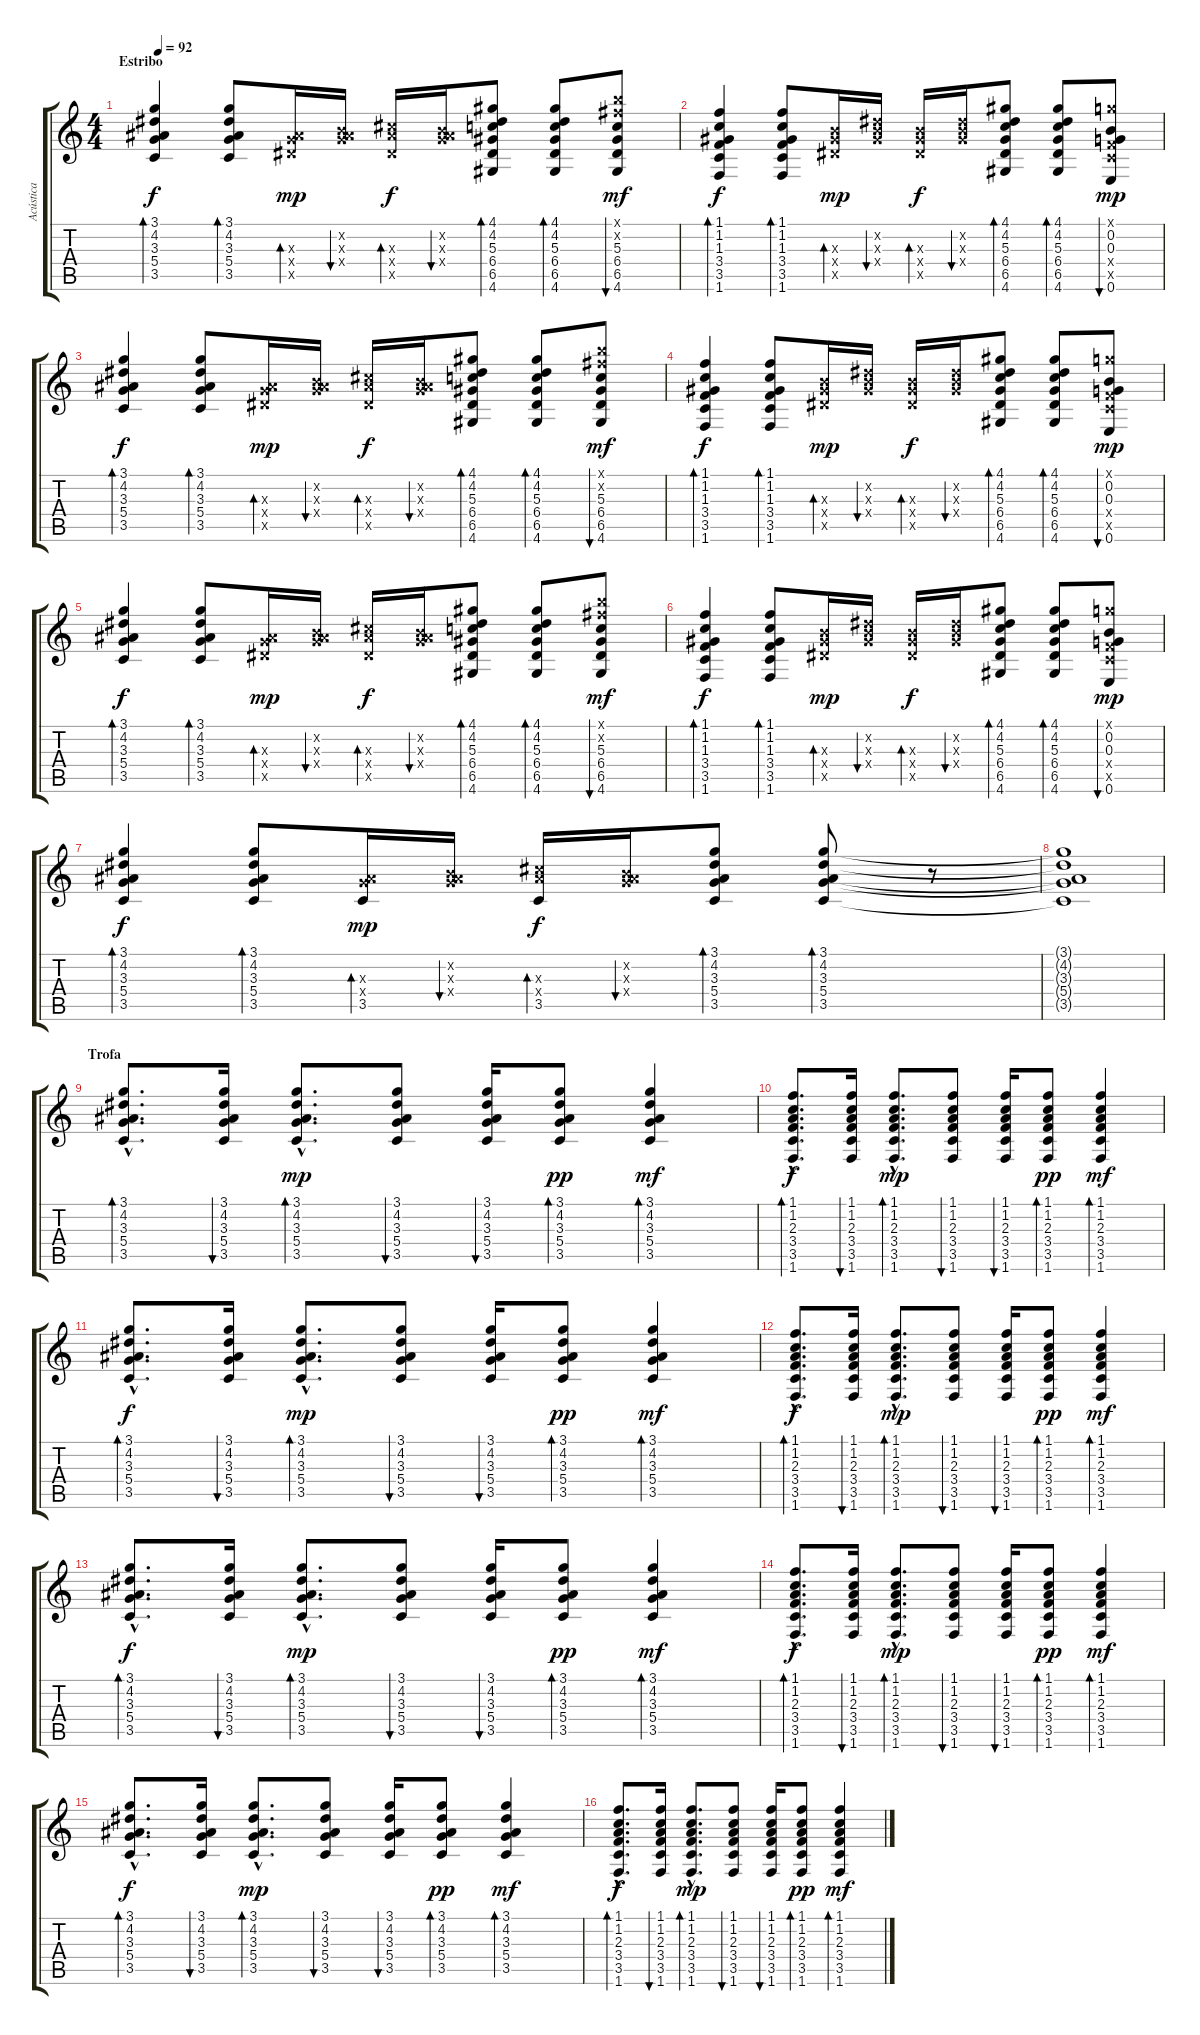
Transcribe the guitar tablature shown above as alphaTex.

\track ("Acústica" "Acústica") {instrument acousticguitarsteel}
\staff {score tabs}
\tuning (E4 B3 G3 D3 A2 E2) {hide}
\ts (4 4)
\section ("" "Estribo")
\tempo 92
\clef g2
\ks c
(3.1 4.2 3.3 5.4 3.5).4{bd 60 dy f} (3.1 4.2 3.3 5.4 3.5).8{bd 60} (0.3{x} 8.4{x} 6.5{x}).16{bd 60 dy mp} (0.2{x} 0.3{x} 8.4{x}).16{bu 60} (6.3{x} 8.4{x} 6.5{x}).16{bd 60 dy f} (0.2{x} 0.3{x} 8.4{x}).16{bu 60} (4.1 4.2 5.3 6.4 6.5 4.6).8{bd 60} (4.1 4.2 5.3 6.4 6.5 4.6).8{bd 60} (7.1{x} 7.2{x} 5.3 6.4 6.5 4.6).8{bu 60 dy mf} |
(1.1 1.2 1.3 3.4 3.5 1.6).4{bd 60 dy f} (1.1 1.2 1.3 3.4 3.5 1.6).8{bd 60} (4.3{x} 6.4{x} 6.5{x}).16{bd 60 dy mp} (4.2{x} 4.3{x} 6.4{x}).16{bu 60} (4.3{x} 6.4{x} 6.5{x}).16{bd 60 dy f} (4.2{x} 4.3{x} 6.4{x}).16{bu 60} (4.1 4.2 5.3 6.4 6.5 4.6).8{bd 60} (4.1 4.2 5.3 6.4 6.5 4.6).8{bd 60} (3.1{x} 0.2 0.3 3.4{x} 3.5{x} 0.6).8{bu 60 dy mp} |
(3.1 4.2 3.3 5.4 3.5).4{bd 60 dy f} (3.1 4.2 3.3 5.4 3.5).8{bd 60} (0.3{x} 8.4{x} 6.5{x}).16{bd 60 dy mp} (0.2{x} 0.3{x} 8.4{x}).16{bu 60} (6.3{x} 8.4{x} 6.5{x}).16{bd 60 dy f} (0.2{x} 0.3{x} 8.4{x}).16{bu 60} (4.1 4.2 5.3 6.4 6.5 4.6).8{bd 60} (4.1 4.2 5.3 6.4 6.5 4.6).8{bd 60} (7.1{x} 7.2{x} 5.3 6.4 6.5 4.6).8{bu 60 dy mf} |
(1.1 1.2 1.3 3.4 3.5 1.6).4{bd 60 dy f} (1.1 1.2 1.3 3.4 3.5 1.6).8{bd 60} (4.3{x} 6.4{x} 6.5{x}).16{bd 60 dy mp} (4.2{x} 4.3{x} 6.4{x}).16{bu 60} (4.3{x} 6.4{x} 6.5{x}).16{bd 60 dy f} (4.2{x} 4.3{x} 6.4{x}).16{bu 60} (4.1 4.2 5.3 6.4 6.5 4.6).8{bd 60} (4.1 4.2 5.3 6.4 6.5 4.6).8{bd 60} (3.1{x} 0.2 0.3 3.4{x} 3.5{x} 0.6).8{bu 60 dy mp} |
(3.1 4.2 3.3 5.4 3.5).4{bd 60 dy f} (3.1 4.2 3.3 5.4 3.5).8{bd 60} (0.3{x} 8.4{x} 6.5{x}).16{bd 60 dy mp} (0.2{x} 0.3{x} 8.4{x}).16{bu 60} (6.3{x} 8.4{x} 6.5{x}).16{bd 60 dy f} (0.2{x} 0.3{x} 8.4{x}).16{bu 60} (4.1 4.2 5.3 6.4 6.5 4.6).8{bd 60} (4.1 4.2 5.3 6.4 6.5 4.6).8{bd 60} (7.1{x} 7.2{x} 5.3 6.4 6.5 4.6).8{bu 60 dy mf} |
(1.1 1.2 1.3 3.4 3.5 1.6).4{bd 60 dy f} (1.1 1.2 1.3 3.4 3.5 1.6).8{bd 60} (4.3{x} 6.4{x} 6.5{x}).16{bd 60 dy mp} (4.2{x} 4.3{x} 6.4{x}).16{bu 60} (4.3{x} 6.4{x} 6.5{x}).16{bd 60 dy f} (4.2{x} 4.3{x} 6.4{x}).16{bu 60} (4.1 4.2 5.3 6.4 6.5 4.6).8{bd 60} (4.1 4.2 5.3 6.4 6.5 4.6).8{bd 60} (3.1{x} 0.2 0.3 3.4{x} 3.5{x} 0.6).8{bu 60 dy mp} |
(3.1 4.2 3.3 5.4 3.5).4{bd 60 dy f} (3.1 4.2 3.3 5.4 3.5).8{bd 60} (0.3{x} 8.4{x} 3.5).16{bd 60 dy mp} (0.2{x} 0.3{x} 8.4{x}).16{bu 60} (6.3{x} 8.4{x} 3.5).16{bd 60 dy f} (0.2{x} 0.3{x} 8.4{x}).16{bu 60} (3.1 4.2 3.3 5.4 3.5).8{bd 60} (3.1 4.2 3.3 5.4 3.5).8{bd 60} r.8 |
(3.1{t} 4.2{t} 3.3{t} 5.4{t} 3.5{t}).1 |
\section ("" "Trofa")
(3.1{hac} 4.2{hac} 3.3{hac} 5.4{hac} 3.5{hac}).8{d bd 60} (3.1 4.2 3.3 5.4 3.5).16{bu 60} (3.1{hac} 4.2{hac} 3.3{hac} 5.4{hac} 3.5{hac}).8{d bd 60 dy mp} (3.1 4.2 3.3 5.4 3.5).8{bu 60} (3.1 4.2 3.3 5.4 3.5).16{bu 60} (3.1 4.2 3.3 5.4 3.5).8{bd 60 dy pp} (3.1 4.2 3.3 5.4 3.5).4{bd 60 dy mf} |
(1.1{hac} 1.2{hac} 2.3{hac} 3.4{hac} 3.5{hac} 1.6{hac}).8{d bd 60 dy f} (1.1 1.2 2.3 3.4 3.5 1.6).16{bu 60} (1.1{hac} 1.2{hac} 2.3{hac} 3.4{hac} 3.5{hac} 1.6{hac}).8{d bd 60 dy mp} (1.1 1.2 2.3 3.4 3.5 1.6).8{bu 60} (1.1 1.2 2.3 3.4 3.5 1.6).16{bu 60} (1.1 1.2 2.3 3.4 3.5 1.6).8{bd 60 dy pp} (1.1 1.2 2.3 3.4 3.5 1.6).4{bd 60 dy mf} |
(3.1{hac} 4.2{hac} 3.3{hac} 5.4{hac} 3.5{hac}).8{d bd 60 dy f} (3.1 4.2 3.3 5.4 3.5).16{bu 60} (3.1{hac} 4.2{hac} 3.3{hac} 5.4{hac} 3.5{hac}).8{d bd 60 dy mp} (3.1 4.2 3.3 5.4 3.5).8{bu 60} (3.1 4.2 3.3 5.4 3.5).16{bu 60} (3.1 4.2 3.3 5.4 3.5).8{bd 60 dy pp} (3.1 4.2 3.3 5.4 3.5).4{bd 60 dy mf} |
(1.1{hac} 1.2{hac} 2.3{hac} 3.4{hac} 3.5{hac} 1.6{hac}).8{d bd 60 dy f} (1.1 1.2 2.3 3.4 3.5 1.6).16{bu 60} (1.1{hac} 1.2{hac} 2.3{hac} 3.4{hac} 3.5{hac} 1.6{hac}).8{d bd 60 dy mp} (1.1 1.2 2.3 3.4 3.5 1.6).8{bu 60} (1.1 1.2 2.3 3.4 3.5 1.6).16{bu 60} (1.1 1.2 2.3 3.4 3.5 1.6).8{bd 60 dy pp} (1.1 1.2 2.3 3.4 3.5 1.6).4{bd 60 dy mf} |
(3.1{hac} 4.2{hac} 3.3{hac} 5.4{hac} 3.5{hac}).8{d bd 60 dy f} (3.1 4.2 3.3 5.4 3.5).16{bu 60} (3.1{hac} 4.2{hac} 3.3{hac} 5.4{hac} 3.5{hac}).8{d bd 60 dy mp} (3.1 4.2 3.3 5.4 3.5).8{bu 60} (3.1 4.2 3.3 5.4 3.5).16{bu 60} (3.1 4.2 3.3 5.4 3.5).8{bd 60 dy pp} (3.1 4.2 3.3 5.4 3.5).4{bd 60 dy mf} |
(1.1{hac} 1.2{hac} 2.3{hac} 3.4{hac} 3.5{hac} 1.6{hac}).8{d bd 60 dy f} (1.1 1.2 2.3 3.4 3.5 1.6).16{bu 60} (1.1{hac} 1.2{hac} 2.3{hac} 3.4{hac} 3.5{hac} 1.6{hac}).8{d bd 60 dy mp} (1.1 1.2 2.3 3.4 3.5 1.6).8{bu 60} (1.1 1.2 2.3 3.4 3.5 1.6).16{bu 60} (1.1 1.2 2.3 3.4 3.5 1.6).8{bd 60 dy pp} (1.1 1.2 2.3 3.4 3.5 1.6).4{bd 60 dy mf} |
(3.1{hac} 4.2{hac} 3.3{hac} 5.4{hac} 3.5{hac}).8{d bd 60 dy f} (3.1 4.2 3.3 5.4 3.5).16{bu 60} (3.1{hac} 4.2{hac} 3.3{hac} 5.4{hac} 3.5{hac}).8{d bd 60 dy mp} (3.1 4.2 3.3 5.4 3.5).8{bu 60} (3.1 4.2 3.3 5.4 3.5).16{bu 60} (3.1 4.2 3.3 5.4 3.5).8{bd 60 dy pp} (3.1 4.2 3.3 5.4 3.5).4{bd 60 dy mf} |
(1.1{hac} 1.2{hac} 2.3{hac} 3.4{hac} 3.5{hac} 1.6{hac}).8{d bd 60 dy f} (1.1 1.2 2.3 3.4 3.5 1.6).16{bu 60} (1.1{hac} 1.2{hac} 2.3{hac} 3.4{hac} 3.5{hac} 1.6{hac}).8{d bd 60 dy mp} (1.1 1.2 2.3 3.4 3.5 1.6).8{bu 60} (1.1 1.2 2.3 3.4 3.5 1.6).16{bu 60} (1.1 1.2 2.3 3.4 3.5 1.6).8{bd 60 dy pp} (1.1 1.2 2.3 3.4 3.5 1.6).4{bd 60 dy mf}
